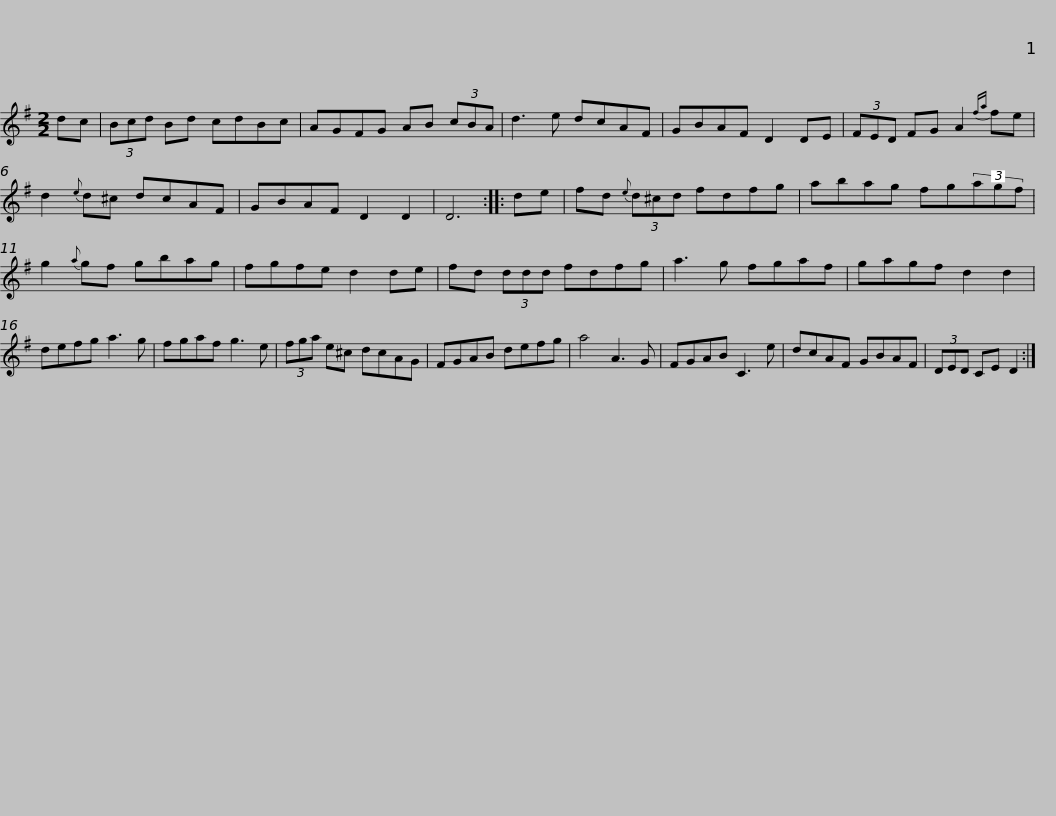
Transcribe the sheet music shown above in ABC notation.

X:1
L:1/8
M:2/2
I:linebreak $
K:G
V:1 treble
V:1
 dc | (3Bcd Bd cdBc | AGFG AB (3cBA | d3 e dcAF | GBAF D2 DE | %5
 (3FED FG A2{fa} fe |$ d2{e} d^c dcAF | GBAF D2 D2 | D6 :: de | %10
 fd{e} (3d^cd fdfg | abag fg(3agf |$ g2{a} gf gbag | fgfe d2 de | fd (3ddd fdfg | %15
 a3 g fgaf | gagf d2 d2 | defg a3 g |$ fgaf g3 e | (3fga e^c dcAG | %20
 FGAB defg | a4 A3 G | FGAB C3 e | dcAF GBAF |$ (3DED CE D2 :| %25
